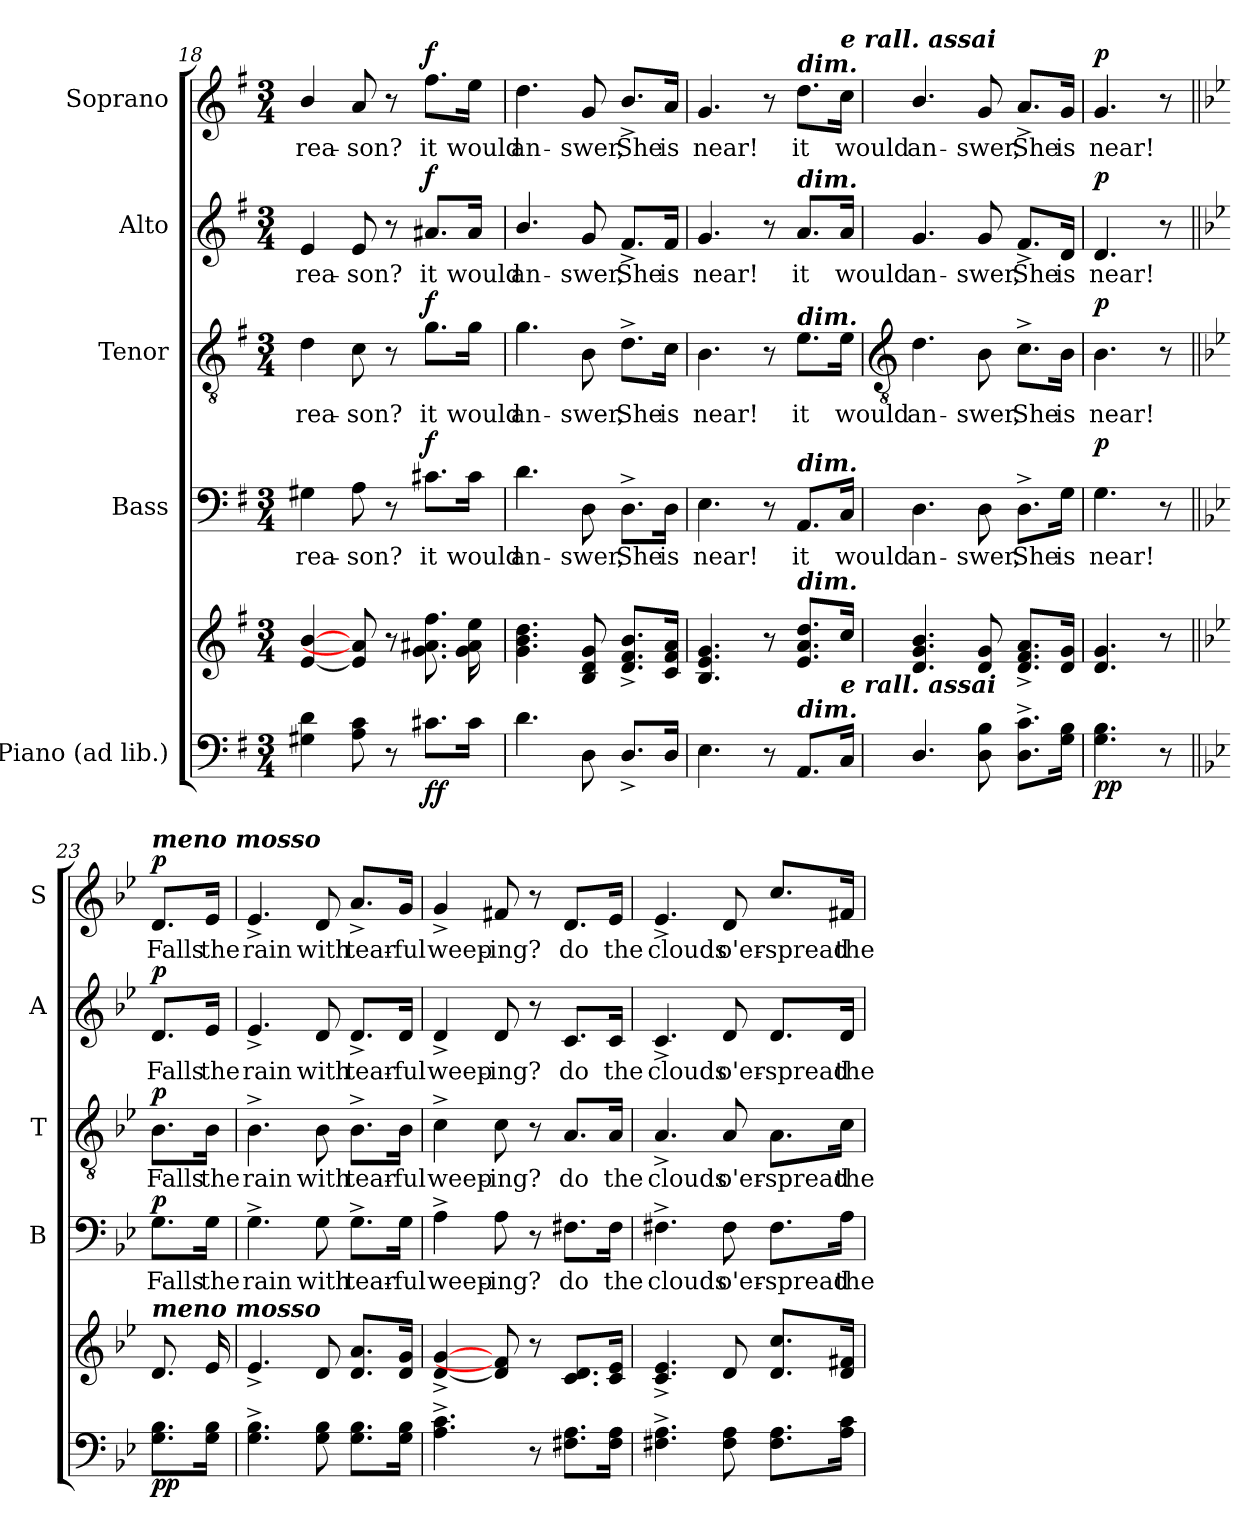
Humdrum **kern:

**kern	**kern	**dynam	**kern	**text	**dynam	**kern	**text	**dynam	**kern	**text	**dynam	**kern	**text	**dynam
*part5	*part5	*part5	*part4	*part4	*part4	*part3	*part3	*part3	*part2	*part2	*part2	*part1	*part1	*part1
*staff6	*staff5	*staff5/6	*staff4	*staff4	*staff4	*staff3	*staff3	*staff3	*staff2	*staff2	*staff2	*staff1	*staff1	*staff1
*I"Piano (ad lib.)	*	*	*I"Bass	*	*	*I"Tenor	*	*	*I"Alto	*	*	*I"Soprano	*	*
*	*	*	*I'B	*	*	*I'T	*	*	*I'A	*	*	*I'S	*	*
*clefF4	*clefG2	*	*clefF4	*	*	*clefGv2	*	*	*clefG2	*	*	*clefG2	*	*
*k[f#]	*k[f#]	*	*k[f#]	*	*	*k[f#]	*	*	*k[f#]	*	*	*k[f#]	*	*
*G:	*G:	*	*G:	*	*	*G:	*	*	*G:	*	*	*G:	*	*
*M3/4	*M3/4	*	*M3/4	*	*	*M3/4	*	*	*M3/4	*	*	*M3/4	*	*
=18	=18	=18	=18	=18	=18	=18	=18	=18	=18	=18	=18	=18	=18	=18
!	!	!	!	!LO:LY:b	!	!	!LO:LY:b	!	!	!LO:LY:b	!	!	!LO:LY:b	!
4G#X 4d	[4e/ [4b/	.	4G#X	rea-	.	4d	rea-	.	4e	rea-	.	4b/	rea-	.
!	!	!	!	!LO:LY:b	!	!	!LO:LY:b	!	!	!LO:LY:b	!	!	!LO:LY:b	!
8A 8c	8e] 8a]	.	8A	-son?	.	8c	-son?	.	8e	-son?	.	8a	-son?	.
8r	8r	.	8r	.	.	8r	.	.	8r	.	.	8r	.	.
!	!	!LO:DY:b=2	!	!LO:LY:b	!	!	!LO:LY:b	!	!	!LO:LY:b	!	!	!LO:LY:b	!
!	!	!LO:DY:n=1:b	!	!	!LO:DY:b	!	!	!LO:DY:b	!	!	!LO:DY:b	!	!	!LO:DY:b
8.c#XL	8.g 8.a#X 8.ff#	f f	8.c#X\L	it	f	8.g\L	it	f	8.a#X/L	it	f	8.ff#\L	it	f
!	!	!	!	!LO:LY:b	!	!	!LO:LY:b	!	!	!LO:LY:b	!	!	!LO:LY:b	!
16c#J	16g 16a# 16ee	.	16c#\Jk	would	.	16g\Jk	would	.	16a#/Jk	would	.	16ee\Jk	would	.
=19	=19	=19	=19	=19	=19	=19	=19	=19	=19	=19	=19	=19	=19	=19
!	!	!	!	!LO:LY:b	!	!	!LO:LY:b	!	!	!LO:LY:b	!	!	!LO:LY:b	!
4.d	4.g 4.b 4.dd	.	4.d	an-	.	4.g	an-	.	4.b/	an-	.	4.dd	an-	.
!	!	!	!	!LO:LY:b	!	!	!LO:LY:b	!	!	!LO:LY:b	!	!	!LO:LY:b	!
8D	8B 8d 8g	.	8D	-swer,	.	8B	-swer,	.	8g	-swer,	.	8g	-swer,	.
!	!	!	!	!LO:LY:b	!	!	!LO:LY:b	!	!	!LO:LY:b	!	!	!LO:LY:b	!
8.D^/L	8.d/^ 8.f#/^ 8.b/^L	.	8.D^\L	She	.	8.d^\L	She	.	8.f#^/L	She	.	8.b^/L	She	.
!	!	!	!	!LO:LY:b	!	!	!LO:LY:b	!	!	!LO:LY:b	!	!	!LO:LY:b	!
16DJ	16c 16f# 16aJ	.	16D\Jk	is	.	16c\Jk	is	.	16f#/Jk	is	.	16a/Jk	is	.
=20	=20	=20	=20	=20	=20	=20	=20	=20	=20	=20	=20	=20	=20	=20
!	!	!	!	!LO:LY:b	!	!	!LO:LY:b	!	!	!LO:LY:b	!	!	!LO:LY:b	!
4.E	4.B 4.e 4.g	.	4.E	near!	.	4.B	near!	.	4.g	near!	.	4.g	near!	.
8r	8r	.	8r	.	.	8r	.	.	8r	.	.	8r	.	.
!	!	!	!	!	!	!	!	!	!	!	!	!LO:TX:a:Bi:t=dim.	!	!
!	!	!	!	!	!	!	!	!	!LO:TX:a:Bi:t=dim.	!	!	!	!	!
!	!	!	!	!	!	!LO:TX:a:Bi:t=dim.	!	!	!	!	!	!	!	!
!	!	!	!LO:TX:a:Bi:t=dim.	!	!	!	!	!	!	!	!	!	!	!
!	!LO:TX:a:Bi:t=dim.	!	!	!	!	!	!	!	!	!	!	!	!	!
!LO:TX:a:Bi:t=dim.	!	!	!	!	!	!	!	!	!	!	!	!	!	!
!	!	!	!	!LO:LY:b	!	!	!LO:LY:b	!	!	!LO:LY:b	!	!	!LO:LY:b	!
8.AAL	8.e 8.a 8.ddL	.	8.AA/L	it	.	8.e\L	it	.	8.a/L	it	.	8.dd\L	it	.
!	!	!	!	!	!	!	!	!	!	!	!	!LO:TX:a:Bi:t=e rall. assai	!	!
!	!LO:TX:b:Bi:t=e rall. assai	!	!	!	!	!	!	!	!	!	!	!	!	!
!	!	!	!	!LO:LY:b	!	!	!LO:LY:b	!	!	!LO:LY:b	!	!	!LO:LY:b	!
16CJ	16ccJ	.	16C/Jk	would	.	16e\Jk	would	.	16a/Jk	would	.	16cc\Jk	would	.
!!LO:LB:g=z
=21	=21	=21	=21	=21	=21	=21	=21	=21	=21	=21	=21	=21	=21	=21
*	*	*	*	*	*	*clefGv2	*	*	*	*	*	*	*	*
!	!	!	!	!LO:LY:b	!	!	!LO:LY:b	!	!	!LO:LY:b	!	!	!LO:LY:b	!
4.D/	4.d/ 4.g/ 4.b/	.	4.D\	an-	.	4.d\	an-	.	4.g/	an-	.	4.b/	an-	.
!	!	!	!	!LO:LY:b	!	!	!LO:LY:b	!	!	!LO:LY:b	!	!	!LO:LY:b	!
8D 8B	8d 8g	.	8D	-swer,	.	8B	-swer,	.	8g	-swer,	.	8g	-swer,	.
!	!	!	!	!LO:LY:b	!	!	!LO:LY:b	!	!	!LO:LY:b	!	!	!LO:LY:b	!
8.D^ 8.c^L	8.d^ 8.f#^ 8.a^L	.	8.D^\L	She	.	8.c^\L	She	.	8.f#^/L	She	.	8.a^/L	She	.
!	!	!	!	!LO:LY:b	!	!	!LO:LY:b	!	!	!LO:LY:b	!	!	!LO:LY:b	!
16G 16BJ	16d 16gJ	.	16G\Jk	is	.	16B\Jk	is	.	16d/Jk	is	.	16g/Jk	is	.
=22	=22	=22	=22	=22	=22	=22	=22	=22	=22	=22	=22	=22	=22	=22
!	!	!LO:DY:b=2	!	!LO:LY:b	!	!	!LO:LY:b	!	!	!LO:LY:b	!	!	!LO:LY:b	!
!	!	!LO:DY:n=1:b	!	!	!LO:DY:b	!	!	!LO:DY:b	!	!	!LO:DY:b	!	!	!LO:DY:b
4.G 4.B	4.d 4.g	p p	4.G	near!	p	4.B	near!	p	4.d	near!	p	4.g	near!	p
8r	8r	.	8r	.	.	8r	.	.	8r	.	.	8r	.	.
=23||	=23||	=23||	=23||	=23||	=23||	=23||	=23||	=23||	=23||	=23||	=23||	=23||	=23||	=23||
*k[b-e-]	*k[b-e-]	*	*k[b-e-]	*	*	*k[b-e-]	*	*	*k[b-e-]	*	*	*k[b-e-]	*	*
*B-:	*B-:	*	*B-:	*	*	*B-:	*	*	*B-:	*	*	*B-:	*	*
!	!	!	!	!	!	!	!	!	!	!	!	!LO:TX:a:Bi:t=meno mosso	!	!
!	!LO:TX:a:Bi:t=meno mosso	!	!	!	!	!	!	!	!	!	!	!	!	!
!	!	!LO:DY:b=2	!	!LO:LY:b	!	!	!LO:LY:b	!	!	!LO:LY:b	!	!	!LO:LY:b	!
!	!	!LO:DY:n=1:b	!	!	!LO:DY:b	!	!	!LO:DY:b	!	!	!LO:DY:b	!	!	!LO:DY:b
8.G 8.B-L	8.d/	p p	8.G\L	Falls	p	8.B-\L	Falls	p	8.d/L	Falls	p	8.d/L	Falls	p
!	!	!	!	!LO:LY:b	!	!	!LO:LY:b	!	!	!LO:LY:b	!	!	!LO:LY:b	!
16G 16B-J	16e-	.	16G\Jk	the	.	16B-\Jk	the	.	16e-/Jk	the	.	16e-/Jk	the	.
=24	=24	=24	=24	=24	=24	=24	=24	=24	=24	=24	=24	=24	=24	=24
!	!	!	!	!LO:LY:b	!	!	!LO:LY:b	!	!	!LO:LY:b	!	!	!LO:LY:b	!
4.G^ 4.B-^	4.e-^	.	4.G^	rain	.	4.B-^	rain	.	4.e-^	rain	.	4.e-^	rain	.
!	!	!	!	!LO:LY:b	!	!	!LO:LY:b	!	!	!LO:LY:b	!	!	!LO:LY:b	!
8G\ 8B-\	8d	.	8G	with	.	8B-	with	.	8d	with	.	8d	with	.
!	!	!	!	!LO:LY:b	!	!	!LO:LY:b	!	!	!LO:LY:b	!	!	!LO:LY:b	!
8.G 8.B-L	8.d 8.aL	.	8.G^\L	tear-	.	8.B-^\L	tear-	.	8.d^/L	tear-	.	8.a^/L	tear-	.
!	!	!	!	!LO:LY:b	!	!	!LO:LY:b	!	!	!LO:LY:b	!	!	!LO:LY:b	!
16G 16B-J	16d 16gJ	.	16G\Jk	-ful	.	16B-\Jk	-ful	.	16d/Jk	-ful	.	16g/Jk	-ful	.
=25	=25	=25	=25	=25	=25	=25	=25	=25	=25	=25	=25	=25	=25	=25
!	!	!	!	!LO:LY:b	!	!	!LO:LY:b	!	!	!LO:LY:b	!	!	!LO:LY:b	!
4.A^ 4.c^	[4d^ [4g^	.	4A^	weep-	.	4c^	weep-	.	4d^	weep-	.	4g^	weep-	.
!	!	!	!	!LO:LY:b	!	!	!LO:LY:b	!	!	!LO:LY:b	!	!	!LO:LY:b	!
.	8d] 8f#]	.	8A	-ing?	.	8c	-ing?	.	8d	-ing?	.	8f#X	-ing?	.
8r	8r	.	8r	.	.	8r	.	.	8r	.	.	8r	.	.
!	!	!	!	!LO:LY:b	!	!	!LO:LY:b	!	!	!LO:LY:b	!	!	!LO:LY:b	!
8.F#X 8.AL	8.c 8.dL	.	8.F#X\L	do	.	8.A/L	do	.	8.c/L	do	.	8.d/L	do	.
!	!	!	!	!LO:LY:b	!	!	!LO:LY:b	!	!	!LO:LY:b	!	!	!LO:LY:b	!
16F# 16AJ	16c 16e-J	.	16F#\Jk	the	.	16A/Jk	the	.	16c/Jk	the	.	16e-/Jk	the	.
=26	=26	=26	=26	=26	=26	=26	=26	=26	=26	=26	=26	=26	=26	=26
!	!	!	!	!LO:LY:b	!	!	!LO:LY:b	!	!	!LO:LY:b	!	!	!LO:LY:b	!
4.F#X\^ 4.A\^	4.c^ 4.e-^	.	4.F#X^	clouds	.	4.A^	clouds	.	4.c^	clouds	.	4.e-^	clouds	.
!	!	!	!	!LO:LY:b	!	!	!LO:LY:b	!	!	!LO:LY:b	!	!	!LO:LY:b	!
8F#\ 8A\	8d	.	8F#	o'er-	.	8A	o'er-	.	8d	o'er-	.	8d	o'er-	.
!	!	!	!	!LO:LY:b	!	!	!LO:LY:b	!	!	!LO:LY:b	!	!	!LO:LY:b	!
8.F# 8.AL	8.d 8.ccL	.	8.F#\L	-spread	.	8.A\L	-spread	.	8.d/L	-spread	.	8.cc/L	-spread	.
!	!	!	!	!LO:LY:b	!	!	!LO:LY:b	!	!	!LO:LY:b	!	!	!LO:LY:b	!
16A 16cJ	16d 16f#XJ	.	16A\Jk	the	.	16c\Jk	the	.	16d/Jk	the	.	16f#X/Jk	the	.
=	=	=	=	=	=	=	=	=	=	=	=	=	=	=
*-	*-	*-	*-	*-	*-	*-	*-	*-	*-	*-	*-	*-	*-	*-
